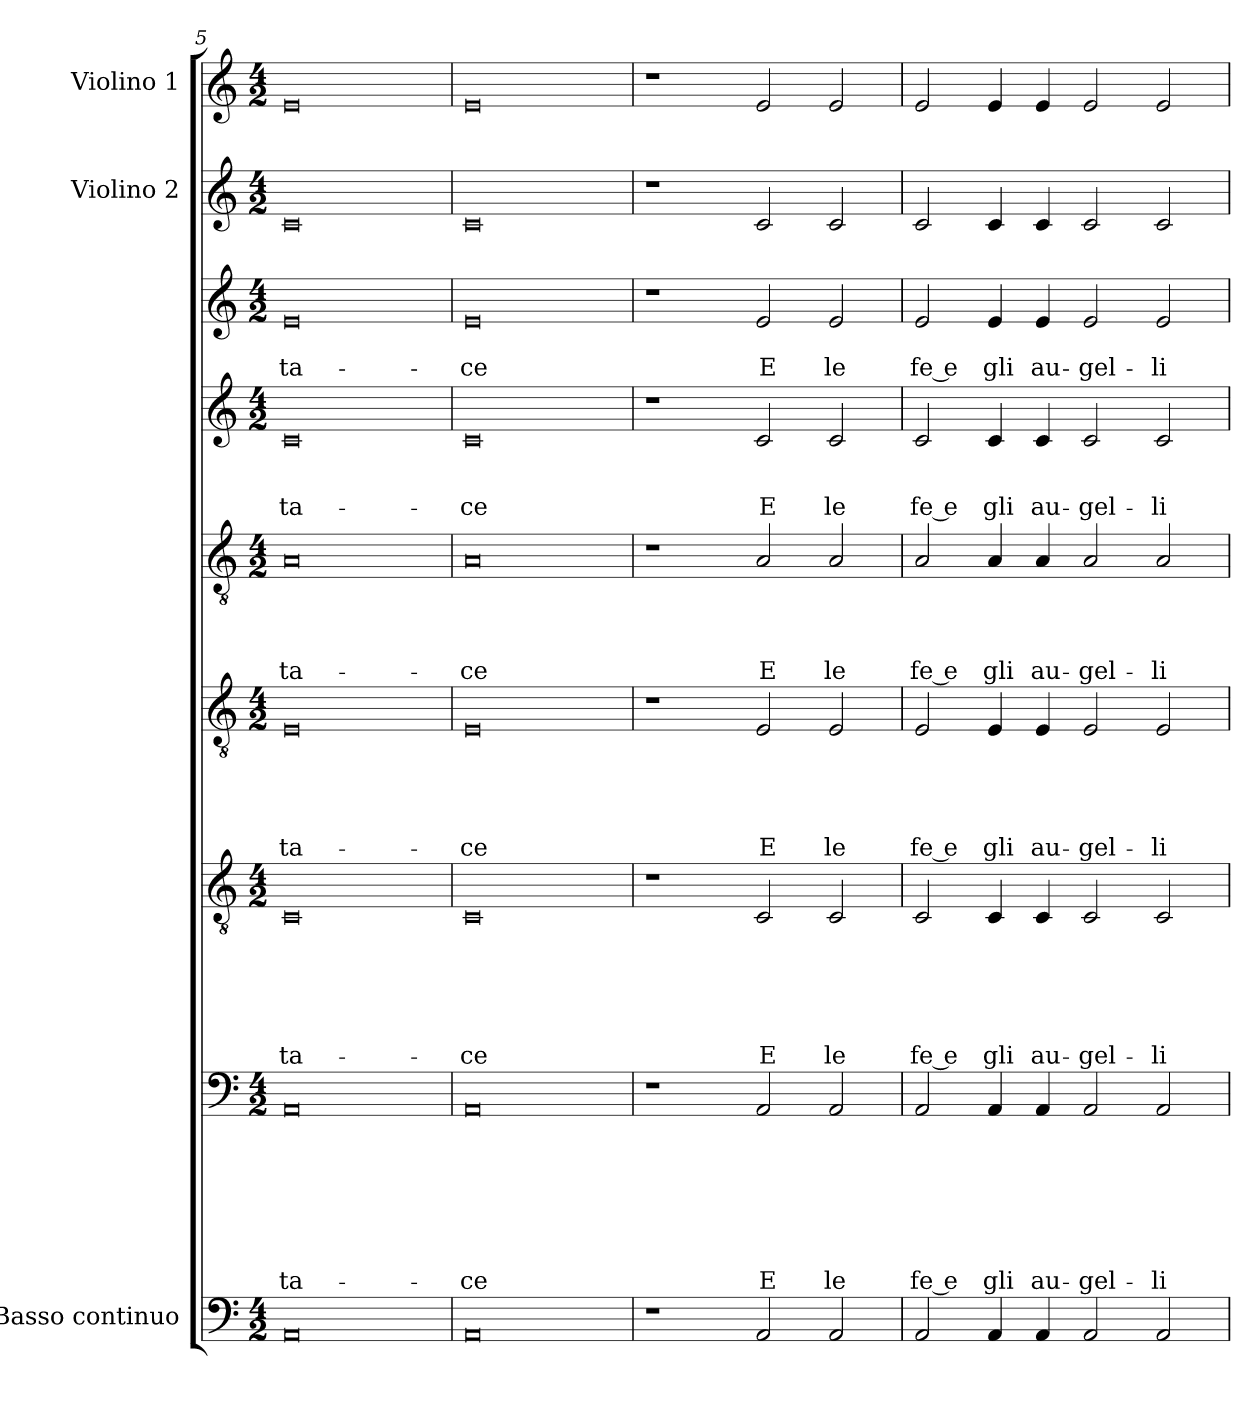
**kern	**kern	**text	**text	**text	**text	**text	**text	**text	**kern	**text	**text	**text	**text	**text	**text	**kern	**text	**text	**text	**text	**text	**kern	**text	**text	**text	**text	**kern	**text	**text	**text	**kern	**text	**text	**kern	**kern
*part9	*part8	*part8	*part8	*part8	*part8	*part8	*part8	*part8	*part7	*part7	*part7	*part7	*part7	*part7	*part7	*part6	*part6	*part6	*part6	*part6	*part6	*part5	*part5	*part5	*part5	*part5	*part4	*part4	*part4	*part4	*part3	*part3	*part3	*part2	*part1
*staff9	*staff8	*staff8	*staff8	*staff8	*staff8	*staff8	*staff8	*staff8	*staff7	*staff7	*staff7	*staff7	*staff7	*staff7	*staff7	*staff6	*staff6	*staff6	*staff6	*staff6	*staff6	*staff5	*staff5	*staff5	*staff5	*staff5	*staff4	*staff4	*staff4	*staff4	*staff3	*staff3	*staff3	*staff2	*staff1
*I"Basso continuo	*	*	*	*	*	*	*	*	*	*	*	*	*	*	*	*	*	*	*	*	*	*	*	*	*	*	*	*	*	*	*	*	*	*I"Violino 2	*I"Violino 1
*clefF4	*clefF4	*	*	*	*	*	*	*	*clefGv2	*	*	*	*	*	*	*clefGv2	*	*	*	*	*	*clefGv2	*	*	*	*	*clefG2	*	*	*	*clefG2	*	*	*clefG2	*clefG2
*k[]	*k[]	*	*	*	*	*	*	*	*k[]	*	*	*	*	*	*	*k[]	*	*	*	*	*	*k[]	*	*	*	*	*k[]	*	*	*	*k[]	*	*	*k[]	*k[]
*a:	*a:	*	*	*	*	*	*	*	*a:	*	*	*	*	*	*	*a:	*	*	*	*	*	*a:	*	*	*	*	*a:	*	*	*	*a:	*	*	*a:	*a:
*M4/2	*M4/2	*	*	*	*	*	*	*	*M4/2	*	*	*	*	*	*	*M4/2	*	*	*	*	*	*M4/2	*	*	*	*	*M4/2	*	*	*	*M4/2	*	*	*M4/2	*M4/2
=5	=5	=5	=5	=5	=5	=5	=5	=5	=5	=5	=5	=5	=5	=5	=5	=5	=5	=5	=5	=5	=5	=5	=5	=5	=5	=5	=5	=5	=5	=5	=5	=5	=5	=5	=5
!	!	!	!	!	!	!	!	!LO:LY:b	!	!	!	!	!	!	!LO:LY:b	!	!	!	!	!	!LO:LY:b	!	!	!	!	!LO:LY:b	!	!	!	!LO:LY:b	!	!	!LO:LY:b	!	!
0AA	0AA	.	.	.	.	.	.	ta-	0C	.	.	.	.	.	ta-	0E	.	.	.	.	ta-	0A	.	.	.	ta-	0c	.	.	ta-	0e	.	ta-	0c	0e
=6	=6	=6	=6	=6	=6	=6	=6	=6	=6	=6	=6	=6	=6	=6	=6	=6	=6	=6	=6	=6	=6	=6	=6	=6	=6	=6	=6	=6	=6	=6	=6	=6	=6	=6	=6
!	!	!	!	!	!	!	!	!LO:LY:b	!	!	!	!	!	!	!LO:LY:b	!	!	!	!	!	!LO:LY:b	!	!	!	!	!LO:LY:b	!	!	!	!LO:LY:b	!	!	!LO:LY:b	!	!
0AA	0AA	.	.	.	.	.	.	-ce	0C	.	.	.	.	.	-ce	0E	.	.	.	.	-ce	0A	.	.	.	-ce	0c	.	.	-ce	0e	.	-ce	0c	0e
!!LO:LB:g=z
=7	=7	=7	=7	=7	=7	=7	=7	=7	=7	=7	=7	=7	=7	=7	=7	=7	=7	=7	=7	=7	=7	=7	=7	=7	=7	=7	=7	=7	=7	=7	=7	=7	=7	=7	=7
1r	1r	.	.	.	.	.	.	.	1r	.	.	.	.	.	.	1r	.	.	.	.	.	1r	.	.	.	.	1r	.	.	.	1r	.	.	1r	1r
!	!	!	!	!	!	!	!	!LO:LY:b	!	!	!	!	!	!	!LO:LY:b	!	!	!	!	!	!LO:LY:b	!	!	!	!	!LO:LY:b	!	!	!	!LO:LY:b	!	!	!LO:LY:b	!	!
2AA/	2AA/	.	.	.	.	.	.	E	2C/	.	.	.	.	.	E	2E/	.	.	.	.	E	2A/	.	.	.	E	2c/	.	.	E	2e/	.	E	2c/	2e/
!	!	!	!	!	!	!	!	!LO:LY:b	!	!	!	!	!	!	!LO:LY:b	!	!	!	!	!	!LO:LY:b	!	!	!	!	!LO:LY:b	!	!	!	!LO:LY:b	!	!	!LO:LY:b	!	!
2AA/	2AA/	.	.	.	.	.	.	le	2C/	.	.	.	.	.	le	2E/	.	.	.	.	le	2A/	.	.	.	le	2c/	.	.	le	2e/	.	le	2c/	2e/
=8	=8	=8	=8	=8	=8	=8	=8	=8	=8	=8	=8	=8	=8	=8	=8	=8	=8	=8	=8	=8	=8	=8	=8	=8	=8	=8	=8	=8	=8	=8	=8	=8	=8	=8	=8
!	!	!	!	!	!	!	!	!LO:LY:b	!	!	!	!	!	!	!LO:LY:b	!	!	!	!	!	!LO:LY:b	!	!	!	!	!LO:LY:b	!	!	!	!LO:LY:b	!	!	!LO:LY:b	!	!
2AA/	2AA/	.	.	.	.	.	.	fe e	2C/	.	.	.	.	.	fe e	2E/	.	.	.	.	fe e	2A/	.	.	.	fe e	2c/	.	.	fe e	2e/	.	fe e	2c/	2e/
!	!	!	!	!	!	!	!	!LO:LY:b	!	!	!	!	!	!	!LO:LY:b	!	!	!	!	!	!LO:LY:b	!	!	!	!	!LO:LY:b	!	!	!	!LO:LY:b	!	!	!LO:LY:b	!	!
4AA/	4AA/	.	.	.	.	.	.	gli	4C/	.	.	.	.	.	gli	4E/	.	.	.	.	gli	4A/	.	.	.	gli	4c/	.	.	gli	4e/	.	gli	4c/	4e/
!	!	!	!	!	!	!	!	!LO:LY:b	!	!	!	!	!	!	!LO:LY:b	!	!	!	!	!	!LO:LY:b	!	!	!	!	!LO:LY:b	!	!	!	!LO:LY:b	!	!	!LO:LY:b	!	!
4AA/	4AA/	.	.	.	.	.	.	au-	4C/	.	.	.	.	.	au-	4E/	.	.	.	.	au-	4A/	.	.	.	au-	4c/	.	.	au-	4e/	.	au-	4c/	4e/
!	!	!	!	!	!	!	!	!LO:LY:b	!	!	!	!	!	!	!LO:LY:b	!	!	!	!	!	!LO:LY:b	!	!	!	!	!LO:LY:b	!	!	!	!LO:LY:b	!	!	!LO:LY:b	!	!
2AA/	2AA/	.	.	.	.	.	.	-gel-	2C/	.	.	.	.	.	-gel-	2E/	.	.	.	.	-gel-	2A/	.	.	.	-gel-	2c/	.	.	-gel-	2e/	.	-gel-	2c/	2e/
!	!	!	!	!	!	!	!	!LO:LY:b	!	!	!	!	!	!	!LO:LY:b	!	!	!	!	!	!LO:LY:b	!	!	!	!	!LO:LY:b	!	!	!	!LO:LY:b	!	!	!LO:LY:b	!	!
2AA/	2AA/	.	.	.	.	.	.	-li	2C/	.	.	.	.	.	-li	2E/	.	.	.	.	-li	2A/	.	.	.	-li	2c/	.	.	-li	2e/	.	-li	2c/	2e/
=	=	=	=	=	=	=	=	=	=	=	=	=	=	=	=	=	=	=	=	=	=	=	=	=	=	=	=	=	=	=	=	=	=	=	=
*-	*-	*-	*-	*-	*-	*-	*-	*-	*-	*-	*-	*-	*-	*-	*-	*-	*-	*-	*-	*-	*-	*-	*-	*-	*-	*-	*-	*-	*-	*-	*-	*-	*-	*-	*-
